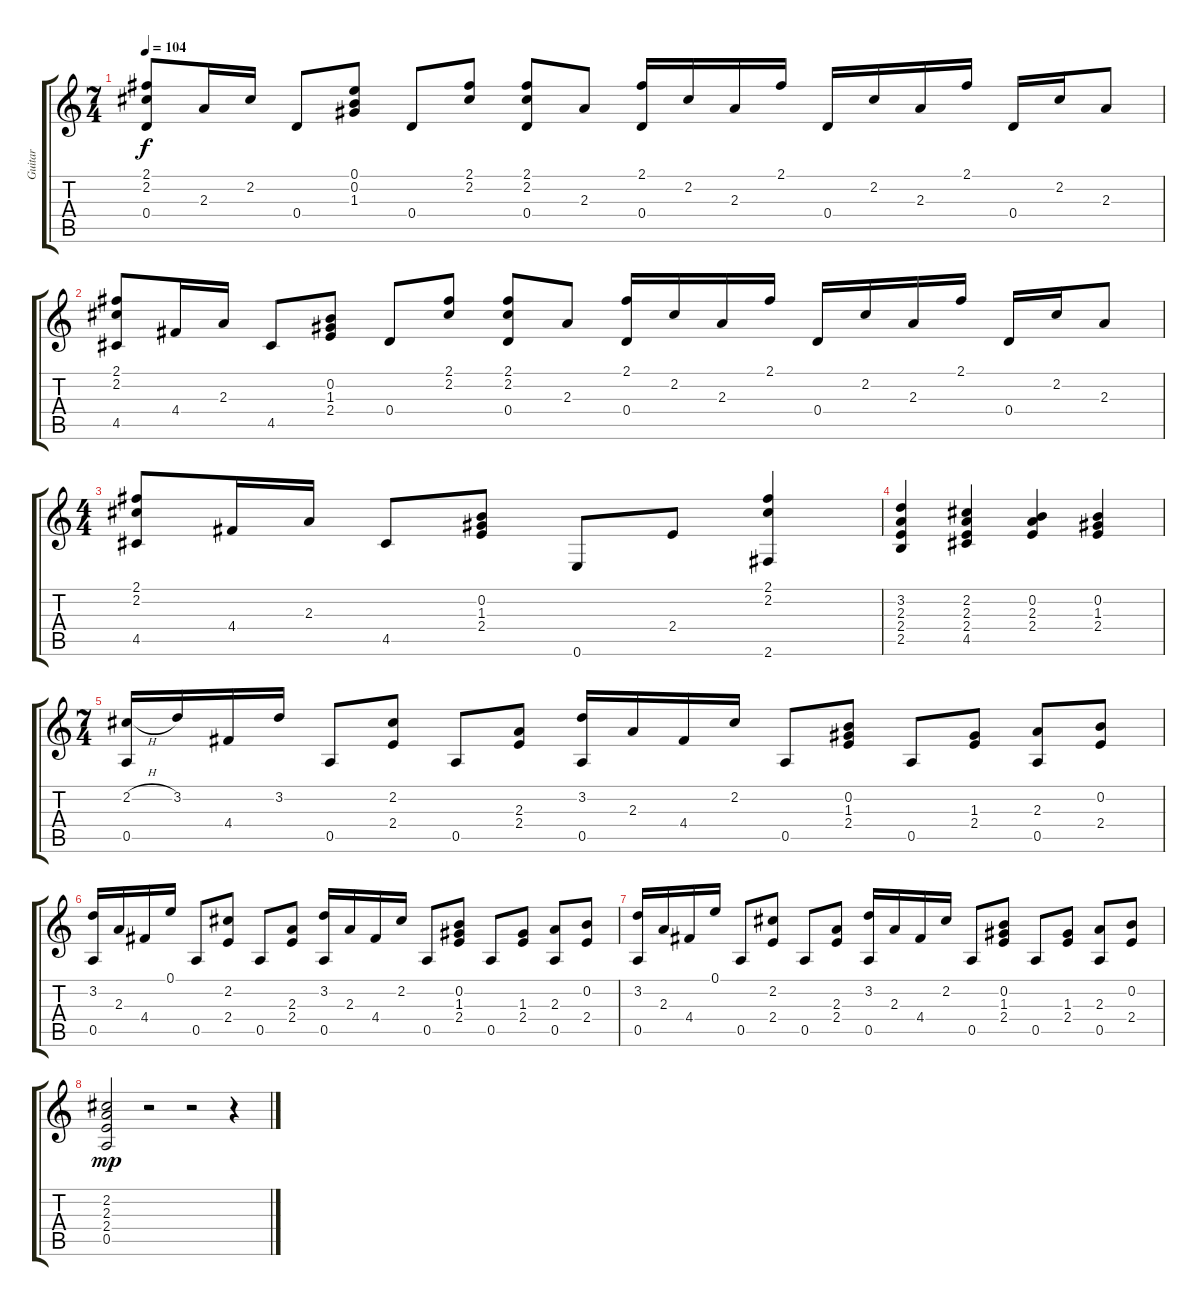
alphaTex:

\track ("Guitar" "Guitar") {instrument acousticguitarsteel}
\staff {score tabs}
\tuning (E4 B3 G3 D3 A2 E2) {hide}
\ts (7 4)
\tempo 104
\clef g2
\ks c
(2.1 2.2 0.4).8{dy f} 2.3.16 2.2.16 0.4.8 (0.1 0.2 1.3).8 0.4.8 (2.1 2.2).8 (2.1 2.2 0.4).8 2.3.8 (2.1 0.4).16 2.2.16 2.3.16 2.1.16 0.4.16 2.2.16 2.3.16 2.1.16 0.4.16 2.2.16 2.3.8 |
(2.1 2.2 4.5).8 4.4.16 2.3.16 4.5.8 (0.2 1.3 2.4).8 0.4.8 (2.1 2.2).8 (2.1 2.2 0.4).8 2.3.8 (2.1 0.4).16 2.2.16 2.3.16 2.1.16 0.4.16 2.2.16 2.3.16 2.1.16 0.4.16 2.2.16 2.3.8 |
\ts (4 4)
(2.1 2.2 4.5).8 4.4.16 2.3.16 4.5.8 (0.2 1.3 2.4).8 0.6.8 2.4.8 (2.1 2.2 2.6).4 |
(3.2 2.3 2.4 2.5).4 (2.2 2.3 2.4 4.5).4 (0.2 2.3 2.4).4 (0.2 1.3 2.4).4 |
\ts (7 4)
(2.2{h} 0.5).16 3.2.16 4.4.16 3.2.16 0.5.8 (2.2 2.4).8 0.5.8 (2.3 2.4).8 (3.2 0.5).16 2.3.16 4.4.16 2.2.16 0.5.8 (0.2 1.3 2.4).8 0.5.8 (1.3 2.4).8 (2.3 0.5).8 (0.2 2.4).8 |
(3.2 0.5).16 2.3.16 4.4.16 0.1.16 0.5.8 (2.2 2.4).8 0.5.8 (2.3 2.4).8 (3.2 0.5).16 2.3.16 4.4.16 2.2.16 0.5.8 (0.2 1.3 2.4).8 0.5.8 (1.3 2.4).8 (2.3 0.5).8 (0.2 2.4).8 |
(3.2 0.5).16 2.3.16 4.4.16 0.1.16 0.5.8 (2.2 2.4).8 0.5.8 (2.3 2.4).8 (3.2 0.5).16 2.3.16 4.4.16 2.2.16 0.5.8 (0.2 1.3 2.4).8 0.5.8 (1.3 2.4).8 (2.3 0.5).8 (0.2 2.4).8 |
(2.2 2.3 2.4 0.5).2{dy mp} r.2 r.2 r.4
